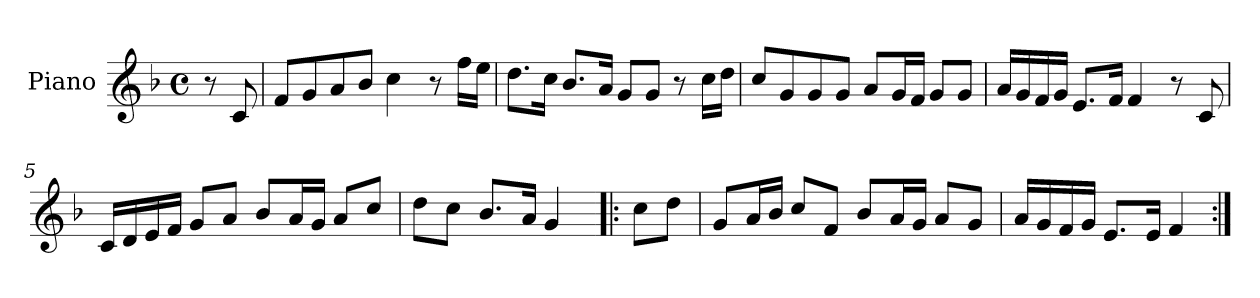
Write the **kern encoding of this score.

**kern
*part1
*staff1
*I"Piano
*I'Pno.
*clefG2
*k[b-]
*M4/4
*met(c)
=
8r
8c/
=1
8f/L
8g/
8a/
8b-/J
4cc\
8r
16ff\LL
16ee\JJ
=2
8.dd\L
16cc\Jk
8.b-/L
16a/Jk
8g/L
8g/J
8r
16cc\LL
16dd\JJ
=3
8cc/L
8g/
8g/
8g/J
8a/L
16g/L
16f/JJ
8g/L
8g/J
=4
16a/LL
16g/
16f/
16g/JJ
8.e/L
16f/Jk
4f/
8r
8c/
!!LO:LB:g=z
=5
16c/LL
16d/
16e/
16f/JJ
8g/L
8a/J
8b-/L
16a/L
16g/JJ
8a/L
8cc/J
=6
8dd\L
8cc\J
8.b-/L
16a/Jk
4g/
=7!|:
8cc\L
8dd\J
=8
8g/L
16a/L
16b-/JJ
8cc/L
8f/J
8b-/L
16a/L
16g/JJ
8a/L
8g/J
=9
16a/LL
16g/
16f/
16g/JJ
8.e/L
16e/Jk
4f/
=:|!
*-
